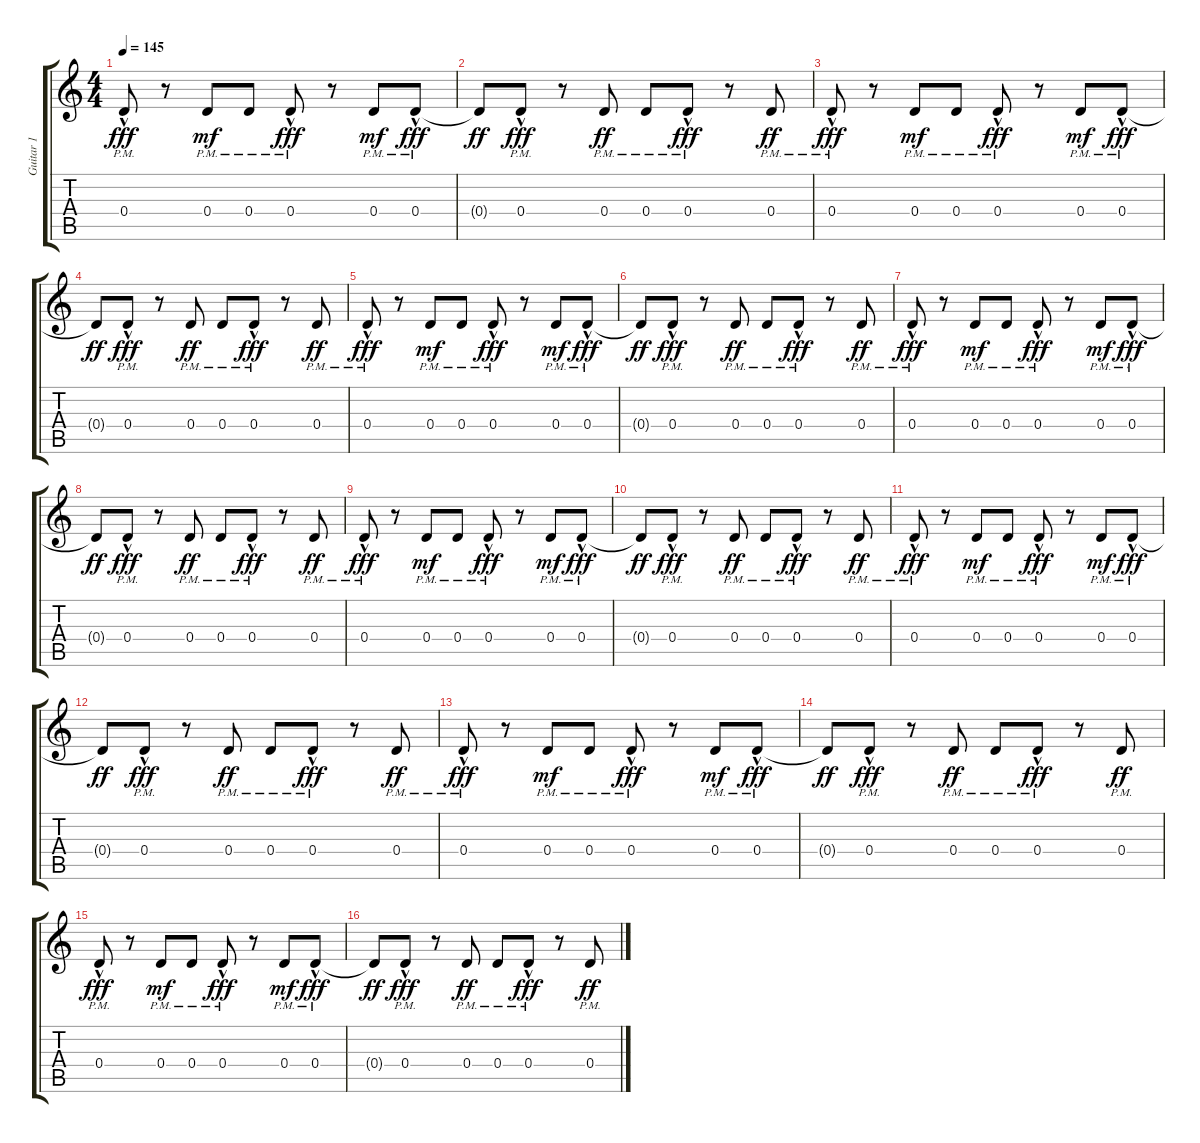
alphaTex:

\track ("Guitar 1" "Guitar 1") {instrument electricguitarclean}
\staff {score tabs}
\tuning (E4 B3 G3 D3 A2 D2) {hide}
\ts (4 4)
\tempo 145
\clef g2
\ks c
0.4{hac pm}.8{dy fff} r.8 0.4{pm}.8{dy mf} 0.4{pm}.8 0.4{hac pm}.8{dy fff} r.8 0.4{pm}.8{dy mf} 0.4{hac pm}.8{dy fff} |
0.4{t}.8{dy ff} 0.4{hac pm}.8{dy fff} r.8 0.4{pm}.8{dy ff} 0.4{pm}.8 0.4{hac pm}.8{dy fff} r.8 0.4{pm}.8{dy ff} |
0.4{hac pm}.8{dy fff} r.8 0.4{pm}.8{dy mf} 0.4{pm}.8 0.4{hac pm}.8{dy fff} r.8 0.4{pm}.8{dy mf} 0.4{hac pm}.8{dy fff} |
0.4{t}.8{dy ff} 0.4{hac pm}.8{dy fff} r.8 0.4{pm}.8{dy ff} 0.4{pm}.8 0.4{hac pm}.8{dy fff} r.8 0.4{pm}.8{dy ff} |
0.4{hac pm}.8{dy fff} r.8 0.4{pm}.8{dy mf} 0.4{pm}.8 0.4{hac pm}.8{dy fff} r.8 0.4{pm}.8{dy mf} 0.4{hac pm}.8{dy fff} |
0.4{t}.8{dy ff} 0.4{hac pm}.8{dy fff} r.8 0.4{pm}.8{dy ff} 0.4{pm}.8 0.4{hac pm}.8{dy fff} r.8 0.4{pm}.8{dy ff} |
0.4{hac pm}.8{dy fff} r.8 0.4{pm}.8{dy mf} 0.4{pm}.8 0.4{hac pm}.8{dy fff} r.8 0.4{pm}.8{dy mf} 0.4{hac pm}.8{dy fff} |
0.4{t}.8{dy ff} 0.4{hac pm}.8{dy fff} r.8 0.4{pm}.8{dy ff} 0.4{pm}.8 0.4{hac pm}.8{dy fff} r.8 0.4{pm}.8{dy ff} |
0.4{hac pm}.8{dy fff} r.8 0.4{pm}.8{dy mf} 0.4{pm}.8 0.4{hac pm}.8{dy fff} r.8 0.4{pm}.8{dy mf} 0.4{hac pm}.8{dy fff} |
0.4{t}.8{dy ff} 0.4{hac pm}.8{dy fff} r.8 0.4{pm}.8{dy ff} 0.4{pm}.8 0.4{hac pm}.8{dy fff} r.8 0.4{pm}.8{dy ff} |
0.4{hac pm}.8{dy fff} r.8 0.4{pm}.8{dy mf} 0.4{pm}.8 0.4{hac pm}.8{dy fff} r.8 0.4{pm}.8{dy mf} 0.4{hac pm}.8{dy fff} |
0.4{t}.8{dy ff} 0.4{hac pm}.8{dy fff} r.8 0.4{pm}.8{dy ff} 0.4{pm}.8 0.4{hac pm}.8{dy fff} r.8 0.4{pm}.8{dy ff} |
0.4{hac pm}.8{dy fff} r.8 0.4{pm}.8{dy mf} 0.4{pm}.8 0.4{hac pm}.8{dy fff} r.8 0.4{pm}.8{dy mf} 0.4{hac pm}.8{dy fff} |
0.4{t}.8{dy ff} 0.4{hac pm}.8{dy fff} r.8 0.4{pm}.8{dy ff} 0.4{pm}.8 0.4{hac pm}.8{dy fff} r.8 0.4{pm}.8{dy ff} |
0.4{hac pm}.8{dy fff} r.8 0.4{pm}.8{dy mf} 0.4{pm}.8 0.4{hac pm}.8{dy fff} r.8 0.4{pm}.8{dy mf} 0.4{hac pm}.8{dy fff} |
0.4{t}.8{dy ff} 0.4{hac pm}.8{dy fff} r.8 0.4{pm}.8{dy ff} 0.4{pm}.8 0.4{hac pm}.8{dy fff} r.8 0.4{pm}.8{dy ff}
